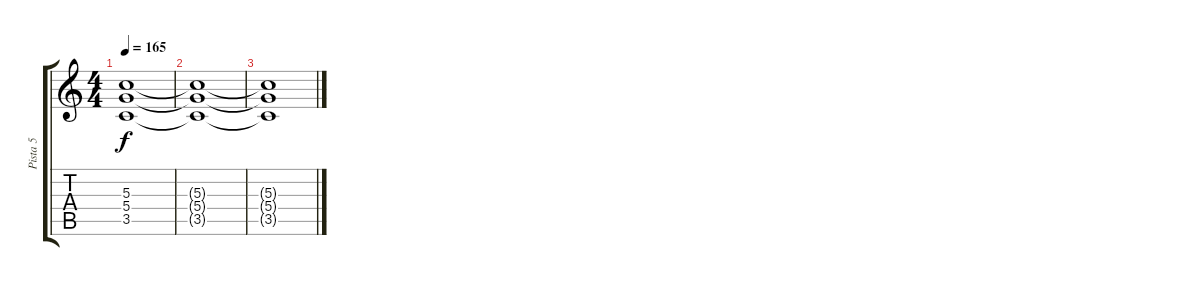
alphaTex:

\track ("Pista 5" "Pista 5") {instrument overdrivenguitar}
\staff {score tabs}
\tuning (E4 B3 G3 D3 A2 E2) {hide}
\ts (4 4)
\tempo 165
\clef g2
\ks c
(5.3{t} 5.4{t} 3.5{t}).1{dy f} |
(5.3{t} 5.4{t} 3.5{t}).1 |
(5.3{t} 5.4{t} 3.5{t}).1
